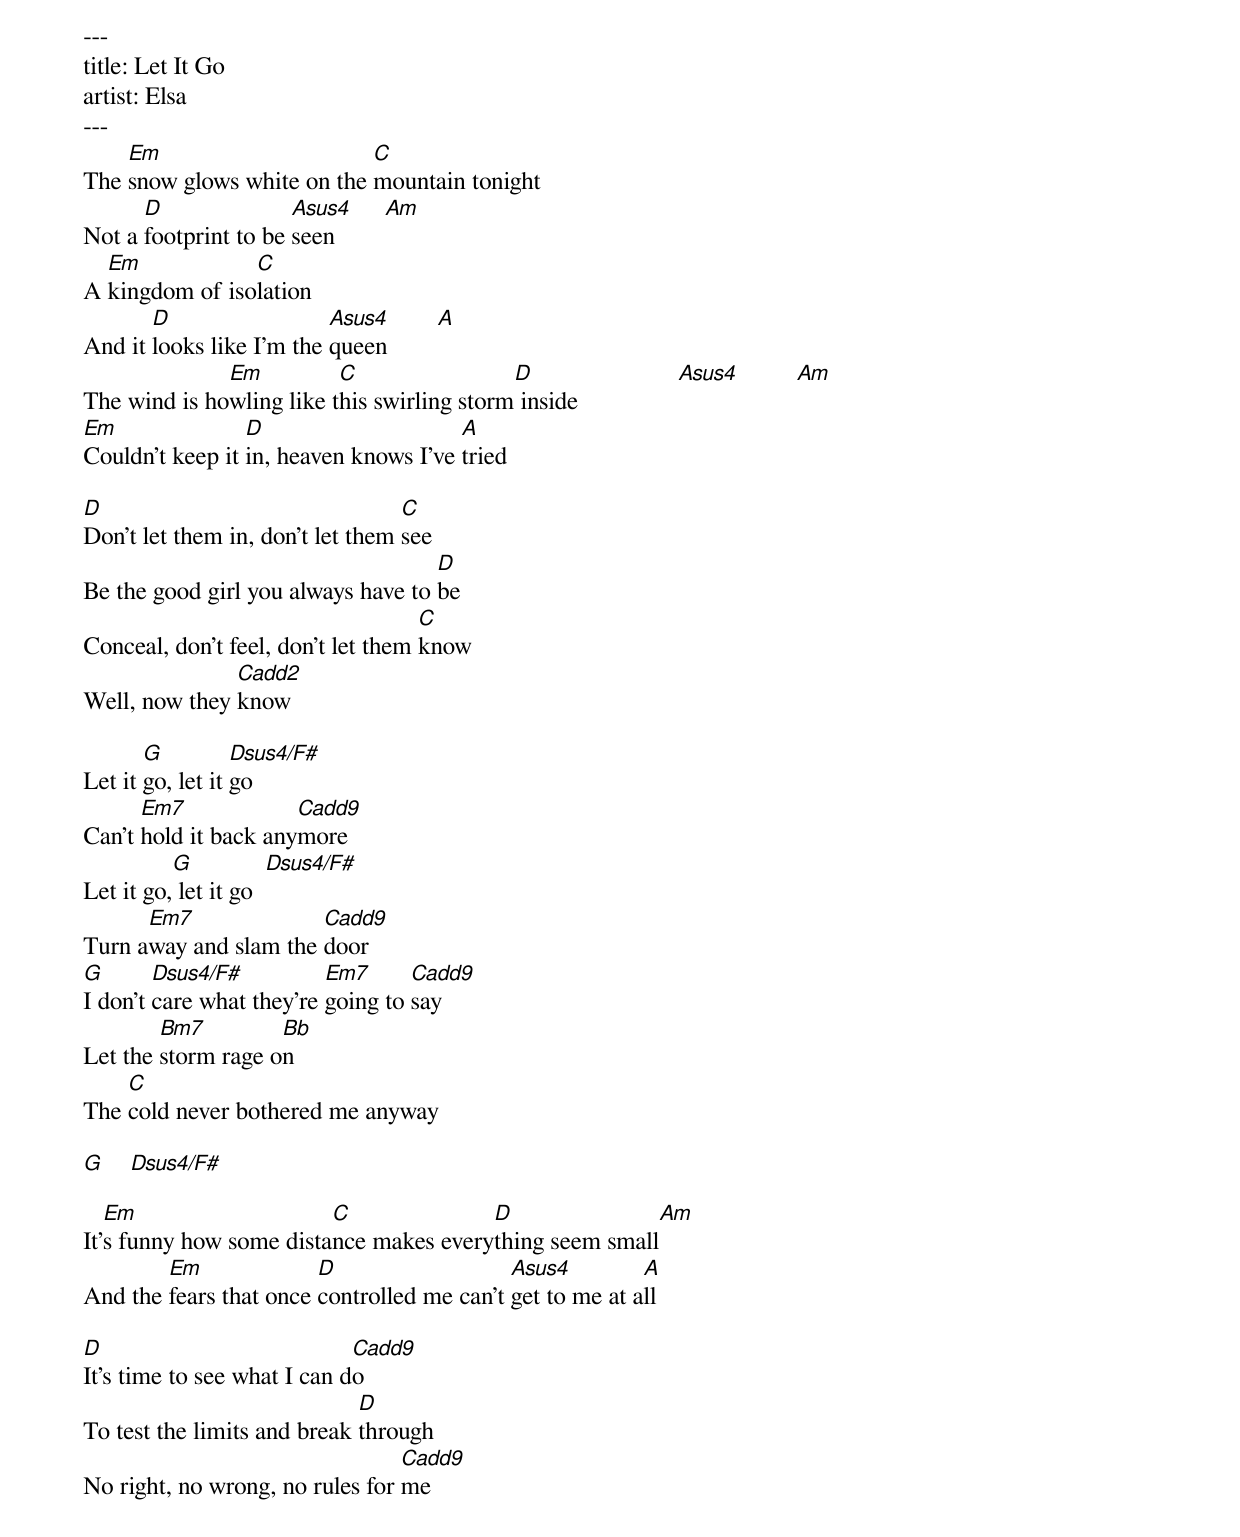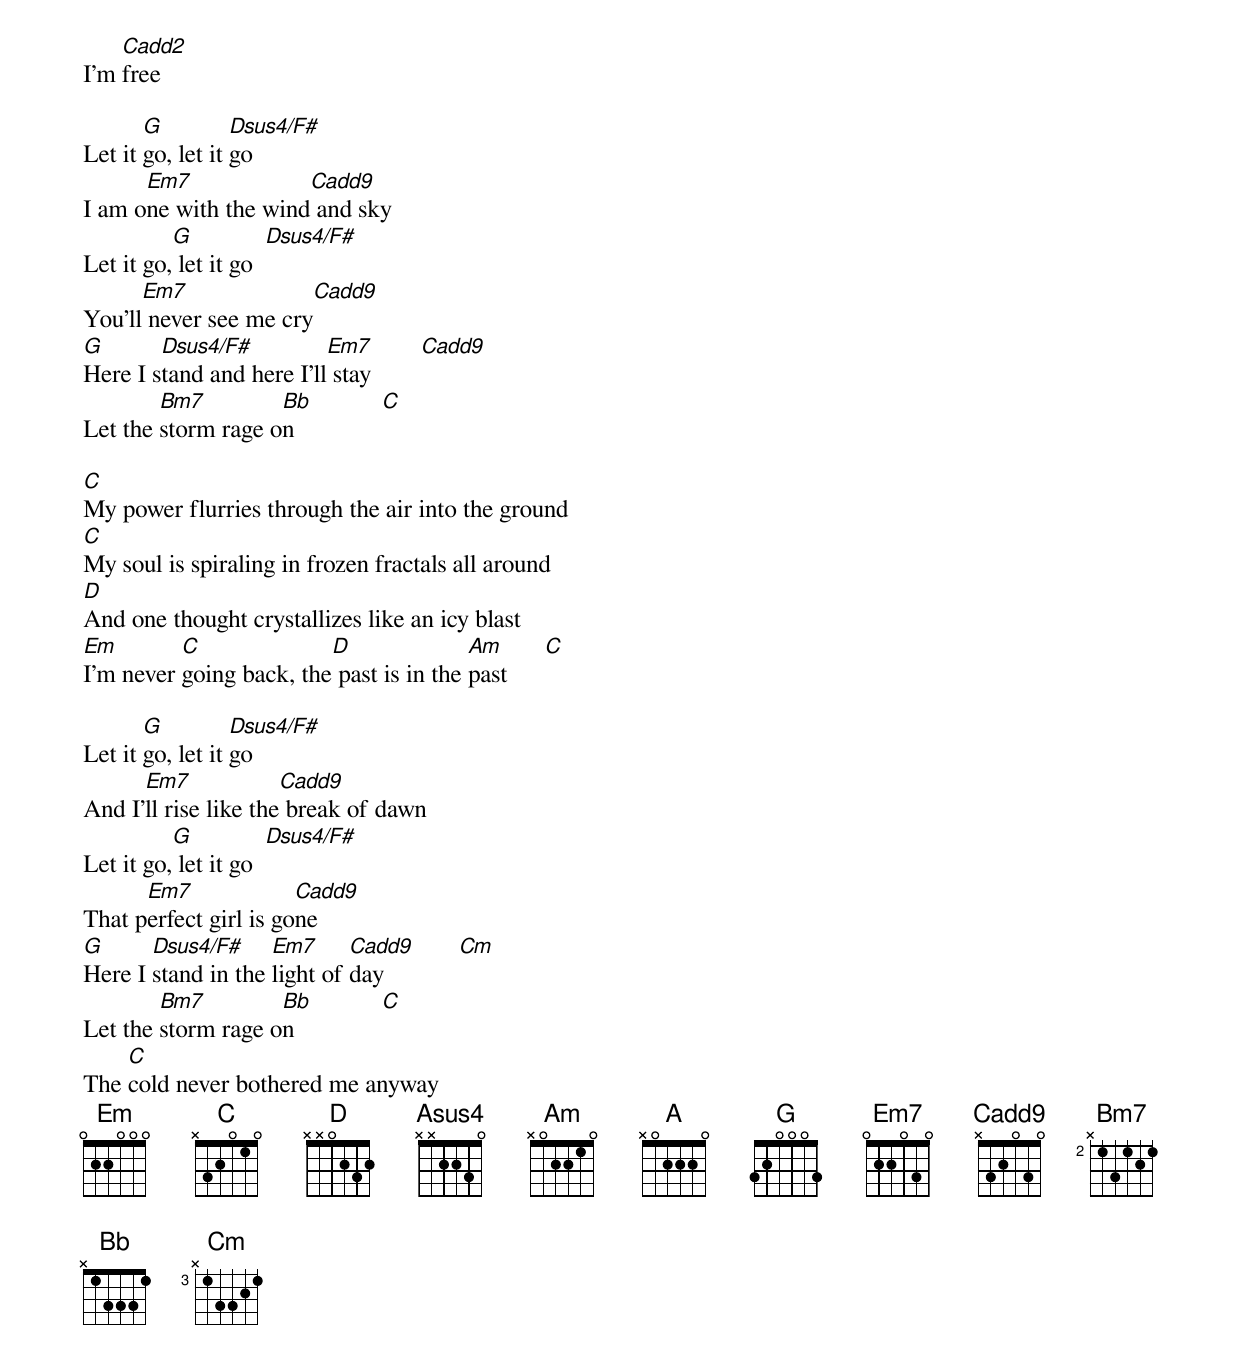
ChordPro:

---
title: Let It Go
artist: Elsa
---
The [Em]snow glows white on the [C]mountain tonight
Not a [D]footprint to be [Asus4]seen    [Am]
A [Em]kingdom of iso[C]lation
And it [D]looks like I'm the [Asus4]queen    [A]
The wind is ho[Em]wling like t[C]his swirling storm[D] inside        [Asus4]         [Am]
[Em]Couldn't keep it [D]in, heaven knows I've [A]tried

[D]Don't let them in, don't let them [C]see
Be the good girl you always have to [D]be
Conceal, don't feel, don't let them [C]know
Well, now they [Cadd2]know

Let it [G]go, let it [Dsus4/F#]go
Can't [Em7]hold it back any[Cadd9]more
Let it go,[G] let it go [Dsus4/F#]
Turn a[Em7]way and slam the [Cadd9]door
[G]I don't [Dsus4/F#]care what they're [Em7]going to [Cadd9]say
Let the [Bm7]storm rage o[Bb]n
The [C]cold never bothered me anyway

[G]    [Dsus4/F#]

It'[Em]s funny how some dista[C]nce makes every[D]thing seem small[Am]
And the [Em]fears that once [D]controlled me can't [Asus4]get to me at a[A]ll

[D]It's time to see what I can d[Cadd9]o
To test the limits and break [D]through
No right, no wrong, no rules for [Cadd9]me
I'm [Cadd2]free

Let it [G]go, let it [Dsus4/F#]go
I am o[Em7]ne with the wind[Cadd9] and sky
Let it go,[G] let it go [Dsus4/F#]
You'll[Em7] never see me cry[Cadd9]
[G]Here I s[Dsus4/F#]tand and here I'll[Em7] stay    [Cadd9]
Let the [Bm7]storm rage o[Bb]n       [C]

[C]My power flurries through the air into the ground
[C]My soul is spiraling in frozen fractals all around
[D]And one thought crystallizes like an icy blast
[Em]I'm never [C]going back, the[D] past is in the [Am]past   [C]

Let it [G]go, let it [Dsus4/F#]go
And I'[Em7]ll rise like the[Cadd9] break of dawn
Let it go,[G] let it go [Dsus4/F#]
That p[Em7]erfect girl is go[Cadd9]ne
[G]Here I [Dsus4/F#]stand in the [Em7]light of [Cadd9]day      [Cm]
Let the [Bm7]storm rage o[Bb]n       [C]
The [C]cold never bothered me anyway
